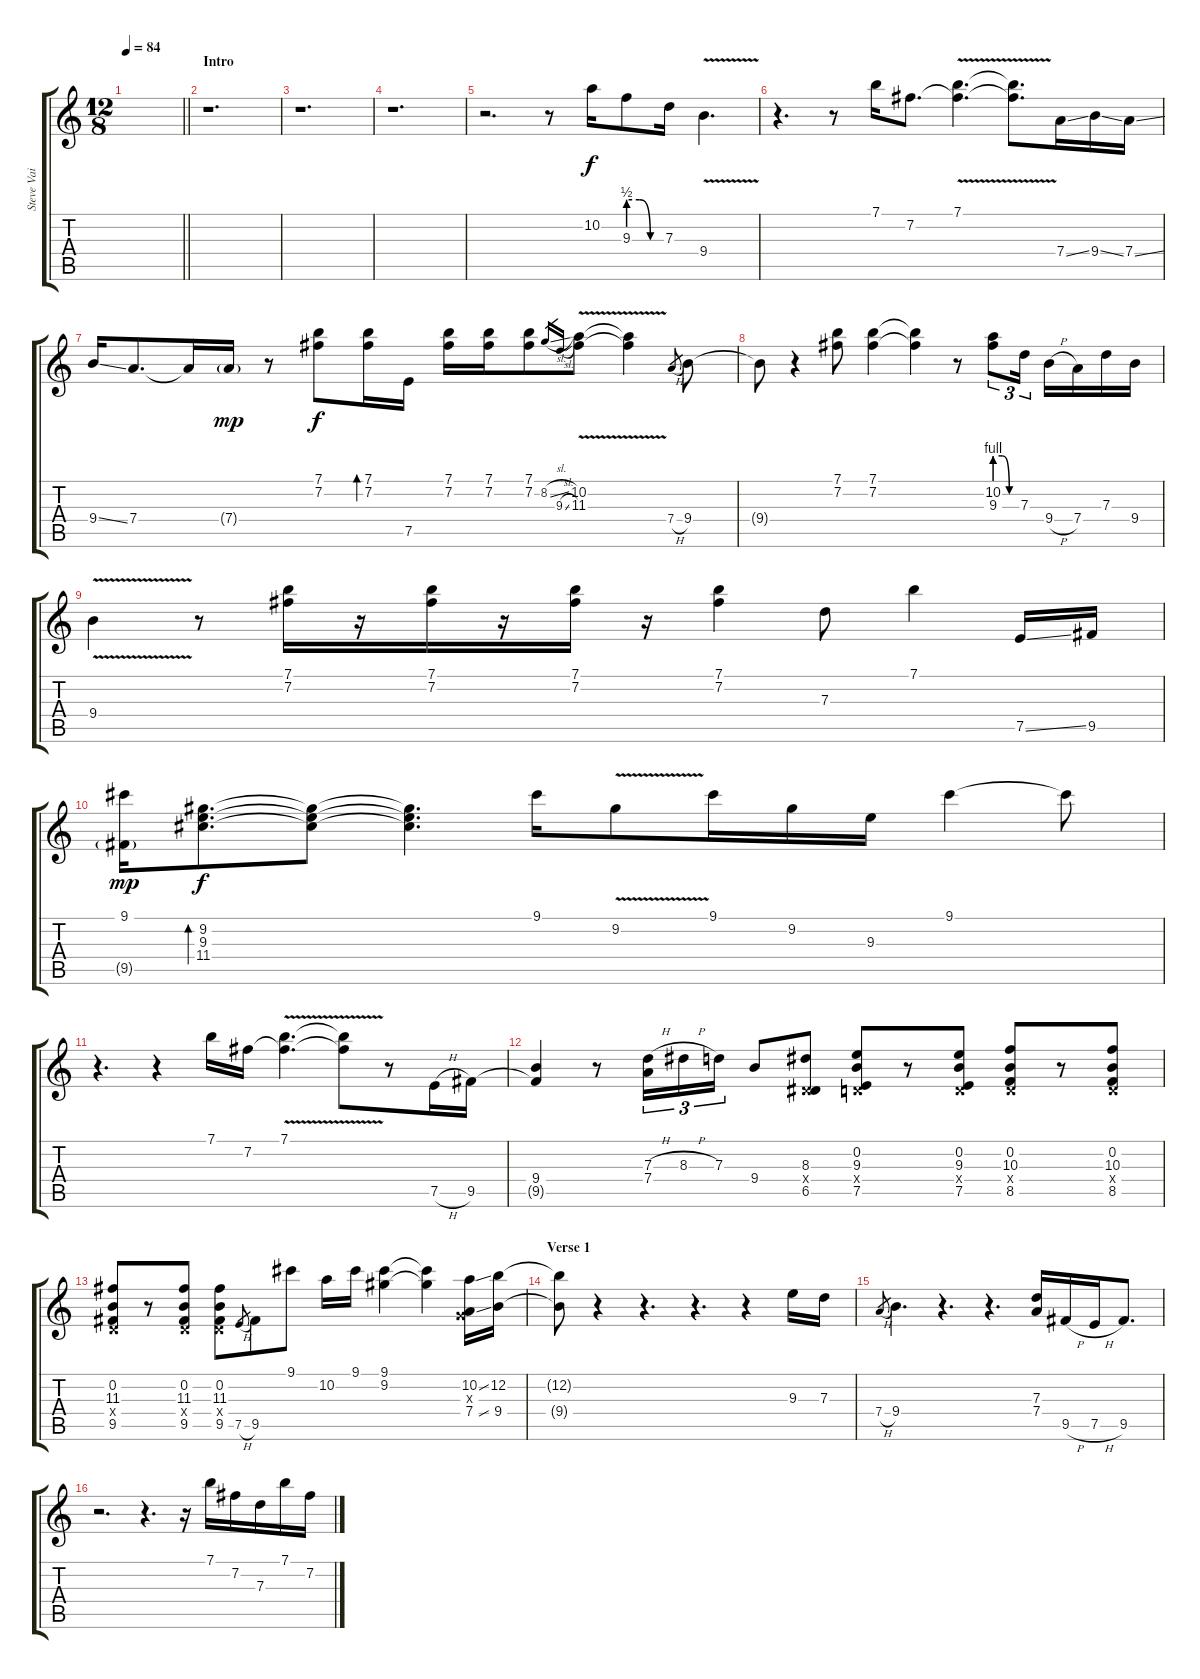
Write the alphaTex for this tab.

\track ("Steve Vai" "Steve Vai") {instrument distortionguitar}
\staff {score tabs}
\tuning (E4 B3 G3 D3 A2 E2) {hide}
\ts (12 8)
\tempo 84
\clef g2
\barLineRight lightlight
\ks c
|
\section ("" "Intro")
r.1{d volume 14} |
r.1{d} |
r.1{d} |
r.2{d} r.8 10.2.16 9.3{be (custom 0 2 20 2 40 0 60 0)}.8 7.3.16 9.4{v}.4{d} |
r.4{d} r.8 7.1.16 7.2.8{d} (7.1{v} 7.2{v t}).4{d} (7.1{t} 7.2{t}).8{d} 7.4{ss}.16 9.4{ss}.16 7.4{ss}.16 |
9.4{ss}.16 7.4.8{d} 7.4{t}.16 7.4{g}.16{dy mp} r.8 (7.1 7.2).8{dy f} (7.1 7.2).16{bd 480} 7.5.16 (7.1 7.2).16 (7.1 7.2).16 (7.1 7.2).8 8.2{sl}.16{gr} 9.3{sl}.16{gr} (10.2{v} 11.3{v}).8 (10.2{t} 11.3{t}).4 7.4{h}.8{gr} 9.4.8 |
9.4{t}.8 r.4 (7.1 7.2).8 (7.1 7.2).4 (7.1{t} 7.2{t}).4 r.8 (10.2 9.3{be (custom 0 4 20 4 40 0 60 0)}).8{tu (3 2)} 7.3.16{tu (3 2)} 9.4{h}.16 7.4.16 7.3.16 9.4.16 |
9.4{v}.4 r.8 (7.1 7.2).16 r.16 (7.1 7.2).16 r.16 (7.1 7.2).16 r.16 (7.1 7.2).4 7.3.8 7.1.4 7.5{ss}.16 9.5.16 |
(9.1 9.5{g}).16{dy mp} (9.2 9.3 11.4).8{d bd 480 dy f} (9.2{t} 9.3{t} 11.4{t}).8 (9.2{t} 9.3{t} 11.4{t}).4{d} 9.1.16 9.2{v}.8 9.1.16 9.2.16 9.3.16 9.1.4 9.1{t}.8 |
r.4{d} r.4 7.1.16 7.2.16 (7.1{v} 7.2{v t}).4{d} (7.1{t} 7.2{t}).8 r.8 7.5{h}.16 9.5.16 |
(9.4 9.5{t}).4 r.8 (7.3{h} 7.4).16{tu (3 2)} 8.3{h}.16{tu (3 2)} 7.3.16{tu (3 2)} 9.4.8 (8.3 0.4{x} 6.5).8 (0.2 9.3 0.4{x} 7.5).8 r.8 (0.2 9.3 0.4{x} 7.5).8 (0.2 10.3 0.4{x} 8.5).8 r.8 (0.2 10.3 0.4{x} 8.5).8 |
(0.2 11.3 0.4{x} 9.5).8 r.8 (0.2 11.3 0.4{x} 9.5).8 (0.2 11.3 0.4{x} 9.5).8 7.5{h}.8{gr} 9.5.8 9.1.8 10.2.16 9.1.16 (9.1 9.2).4 (9.1{t} 9.2{t}).4 (10.2{ss} 0.3{x} 7.4{ss}).16 (12.2 9.4).16 |
\section ("" "Verse 1")
(12.2{t} 9.4{t}).8 r.4 r.4{d} r.4{d} r.4 9.3.16 7.3.16 |
7.4{h}.8{gr} 9.4.4{d} r.4{d} r.4{d} (7.3 7.4).16 9.5{h}.16 7.5{h}.16 9.5.8{d} |
r.2{d} r.4{d} r.16 7.1.16 7.2.16 7.3.16 7.1.16 7.2.16
